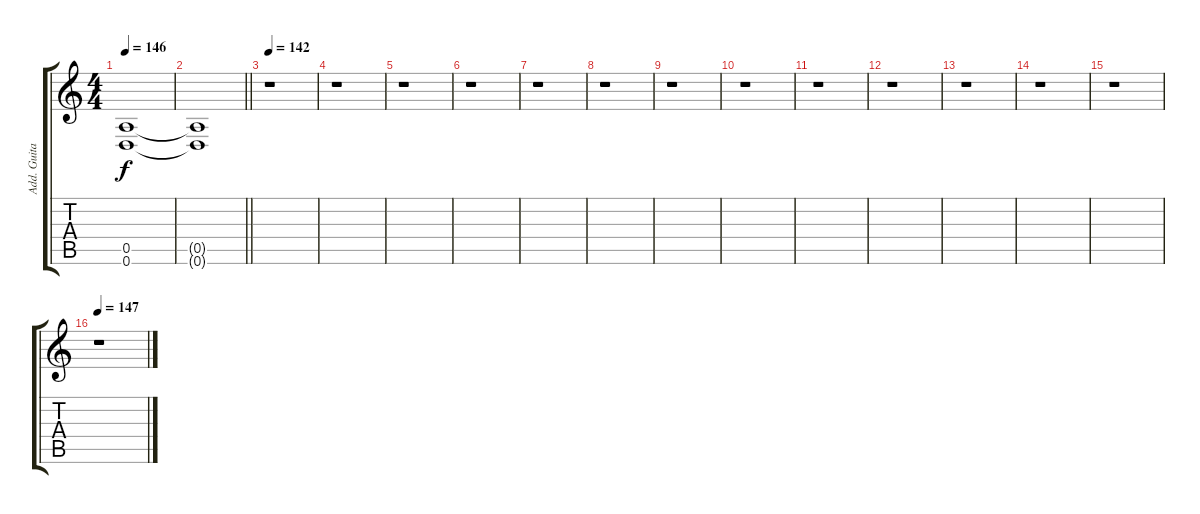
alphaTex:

\track ("Add. Guitar" "Add. Guita") {instrument distortionguitar}
\staff {score tabs}
\tuning (E4 B3 G3 D3 A2 D2) {hide}
\ts (4 4)
\tempo 146
\clef g2
\ks c
(0.5{t} 0.6{t}).1{dy f} |
\barLineRight lightlight
(0.5{t} 0.6{t}).1 |
\section ("" "")
\tempo 142
r.1 |
r.1 |
r.1 |
r.1 |
r.1 |
r.1 |
r.1 |
r.1 |
r.1 |
r.1 |
r.1 |
r.1 |
r.1 |
\tempo 147
r.1
